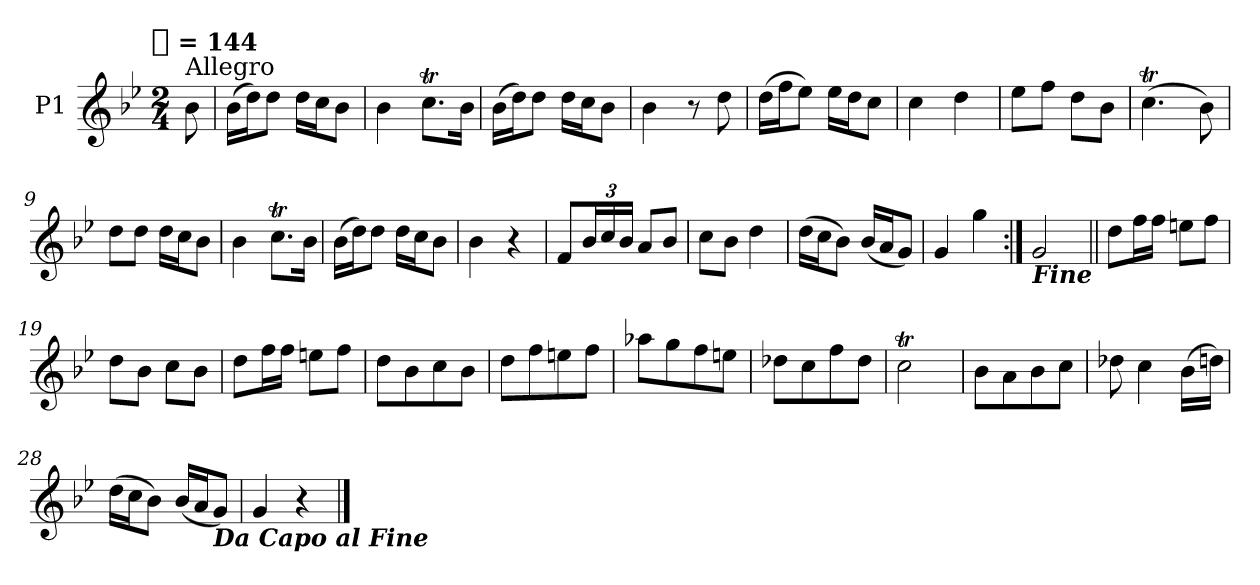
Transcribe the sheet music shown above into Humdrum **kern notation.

**kern
*part1
*staff1
*I"P1
*clefG2
*k[b-e-]
*B-:
!!LO:TX:omd:t=[quarter] = 144
*M2/4
*MM120
=
!LO:TX:a:t=Allegro
8b-
=1
(16b-LL
16ddJ)
8ddJ
16ddLL
16ccJ
8b-J
=2
4b-
8.ccTL
16b-Jk
=3
(16b-LL
16ddJ)
8ddJ
16ddLL
16ccJ
8b-J
=4
4b-
8r
8dd
=5
(16ddLL
16ffJ
8ee-J)
16ee-LL
16ddJ
8ccJ
=6
4cc
4dd
=7
8ee-L
8ffJ
8ddL
8b-J
=8
(4.ccT
8b-)
=9
8ddL
8ddJ
16ddLL
16ccJ
8b-J
=10
4b-
8.ccTL
16b-Jk
=11
(16b-LL
16ddJ)
8ddJ
16ddLL
16ccJ
8b-J
=12
4b-
4r
=13
8fL
24b-L
24cc
24b-JJ
8aL
8b-J
=14
8ccL
8b-J
4dd
=15
(16ddLL
16ccJ
8b-J)
(16b-LL
16aJ
8gJ)
=16
4g
4gg
=17:|!
!LO:TX:b:Bi:t=Fine
2g
=18||
8ddL
16ffL
16ffJJ
8eenL
8ffJ
=19
8ddL
8b-J
8ccL
8b-J
=20
8ddL
16ffL
16ffJJ
8eenL
8ffJ
=21
8ddL
8b-
8cc
8b-J
=22
8ddL
8ff
8een
8ffJ
=23
8aa-XL
8gg
8ff
8eenJ
=24
8dd-XL
8cc
8ff
8dd-J
=25
2ccT
=26
8b-L
8a
8b-
8ccJ
=27
8dd-X
4cc
(16b-LL
16ddnJJ)
=28
(16ddLL
16ccJ
8b-J)
(16b-LL
16aJ
!LO:TX:b:Bi:t=Da Capo al Fine
8gJ)
=29
4g
4r
==
*-
